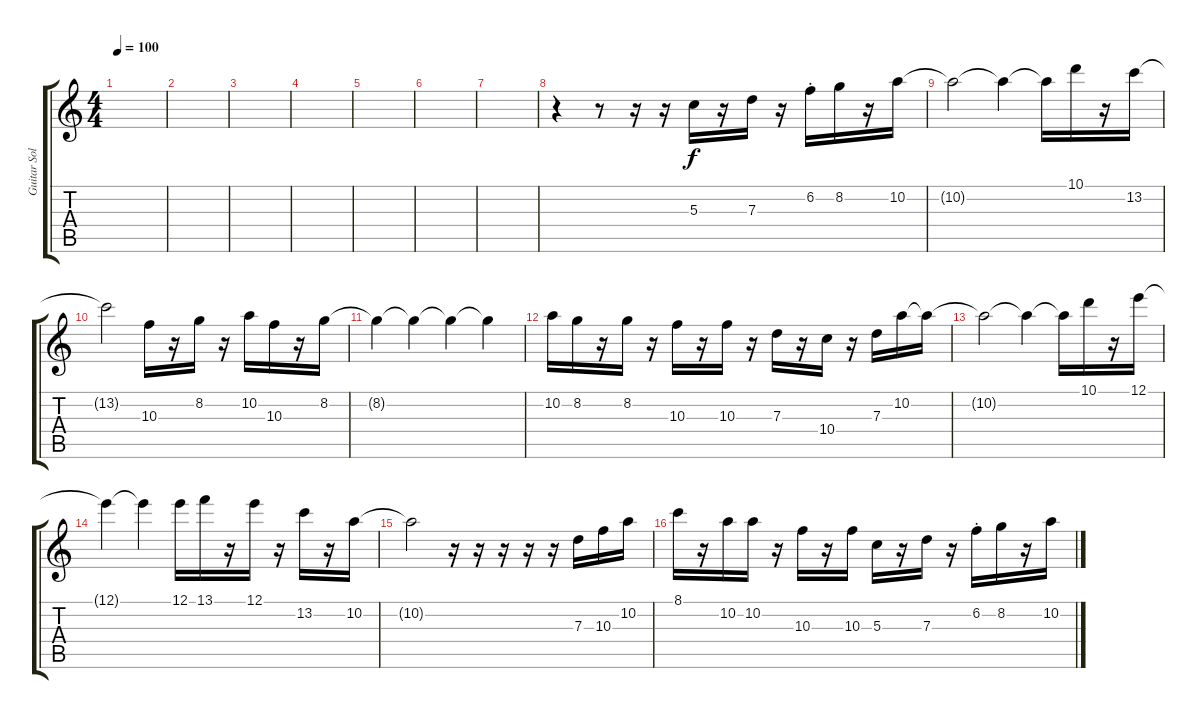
\track ("Guitar Solo" "Guitar Sol") {instrument electricguitarjazz}
\staff {score tabs}
\tuning (E4 B3 G3 D3 A2 E2) {hide}
\ts (4 4)
\tempo 100
\clef g2
\ks c
|
|
|
|
|
|
|
r.4 r.8 r.16 r.16 5.3.16 r.16 7.3.16 r.16 6.2{st}.16 8.2.16 r.16 10.2.16 |
10.2{t}.2 10.2{t}.4 10.2{t}.16 10.1.16 r.16 13.2.16 |
13.2{t}.2 10.3.16 r.16 8.2.16 r.16 10.2.16 10.3.16 r.16 8.2.16 |
8.2{t}.4 8.2{t}.4 8.2{t}.4 8.2{t}.4 |
10.2.16 8.2.16 r.16 8.2.16 r.16 10.3.16 r.16 10.3.16 r.16 7.3.16 r.16 10.4.16 r.16 7.3.16 10.2.16 10.2{t}.16 |
10.2{t}.2 10.2{t}.4 10.2{t}.16 10.1.16 r.16 12.1.16 |
12.1{t}.4 12.1{t}.4 12.1.16 13.1.16 r.16 12.1.16 r.16 13.2.16 r.16 10.2.16 |
10.2{t}.2 r.16 r.16 r.16 r.16 r.16 7.3.16 10.3.16 10.2.16 |
8.1.16 r.16 10.2.16 10.2.16 r.16 10.3.16 r.16 10.3.16 5.3.16 r.16 7.3.16 r.16 6.2{st}.16 8.2.16 r.16 10.2.16
